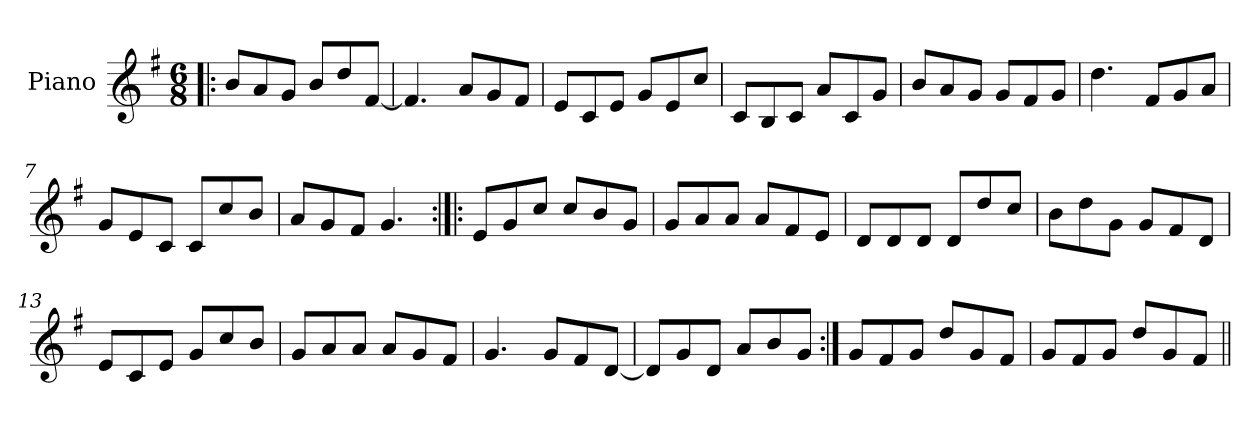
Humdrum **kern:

**kern
*part1
*staff1
*I"Piano
*I'Pno
*clefG2
*k[f#]
*G:
*M6/8
=1!|:
8b/L
8a/
8g/J
8b/L
8dd/
[8f#/J
=2
4.f#/]
8a/L
8g/
8f#/J
=3
8e/L
8c/
8e/J
8g/L
8e/
8cc/J
=4
8c/L
8B/
8c/J
8a/L
8c/
8g/J
=5
8b/L
8a/
8g/J
8g/L
8f#/
8g/J
!!LO:LB:g=z
=6
4.dd\
8f#/L
8g/
8a/J
=7
8g/L
8e/
8c/J
8c/L
8cc/
8b/J
=8
8a/L
8g/
8f#/J
4.g/
=9:|!|:
8e/L
8g/
8cc/J
8cc/L
8b/
8g/J
=10
8g/L
8a/
8a/J
8a/L
8f#/
8e/J
=11
8d/L
8d/
8d/J
8d/L
8dd/
8cc/J
!!LO:LB:g=z
=12
8b\L
8dd\
8g\J
8g/L
8f#/
8d/J
=13
8e/L
8c/
8e/J
8g/L
8cc/
8b/J
=14
8g/L
8a/
8a/J
8a/L
8g/
8f#/J
=15
4.g/
8g/L
8f#/
[8d/J
=16
8d/L]
8g/
8d/J
8a/L
8b/
8g/J
=17:|!
8g/L
8f#/
8g/J
8dd/L
8g/
8f#/J
!!LO:LB:g=z
=18
8g/L
8f#/
8g/J
8dd/L
8g/
8f#/J
=||
*-
